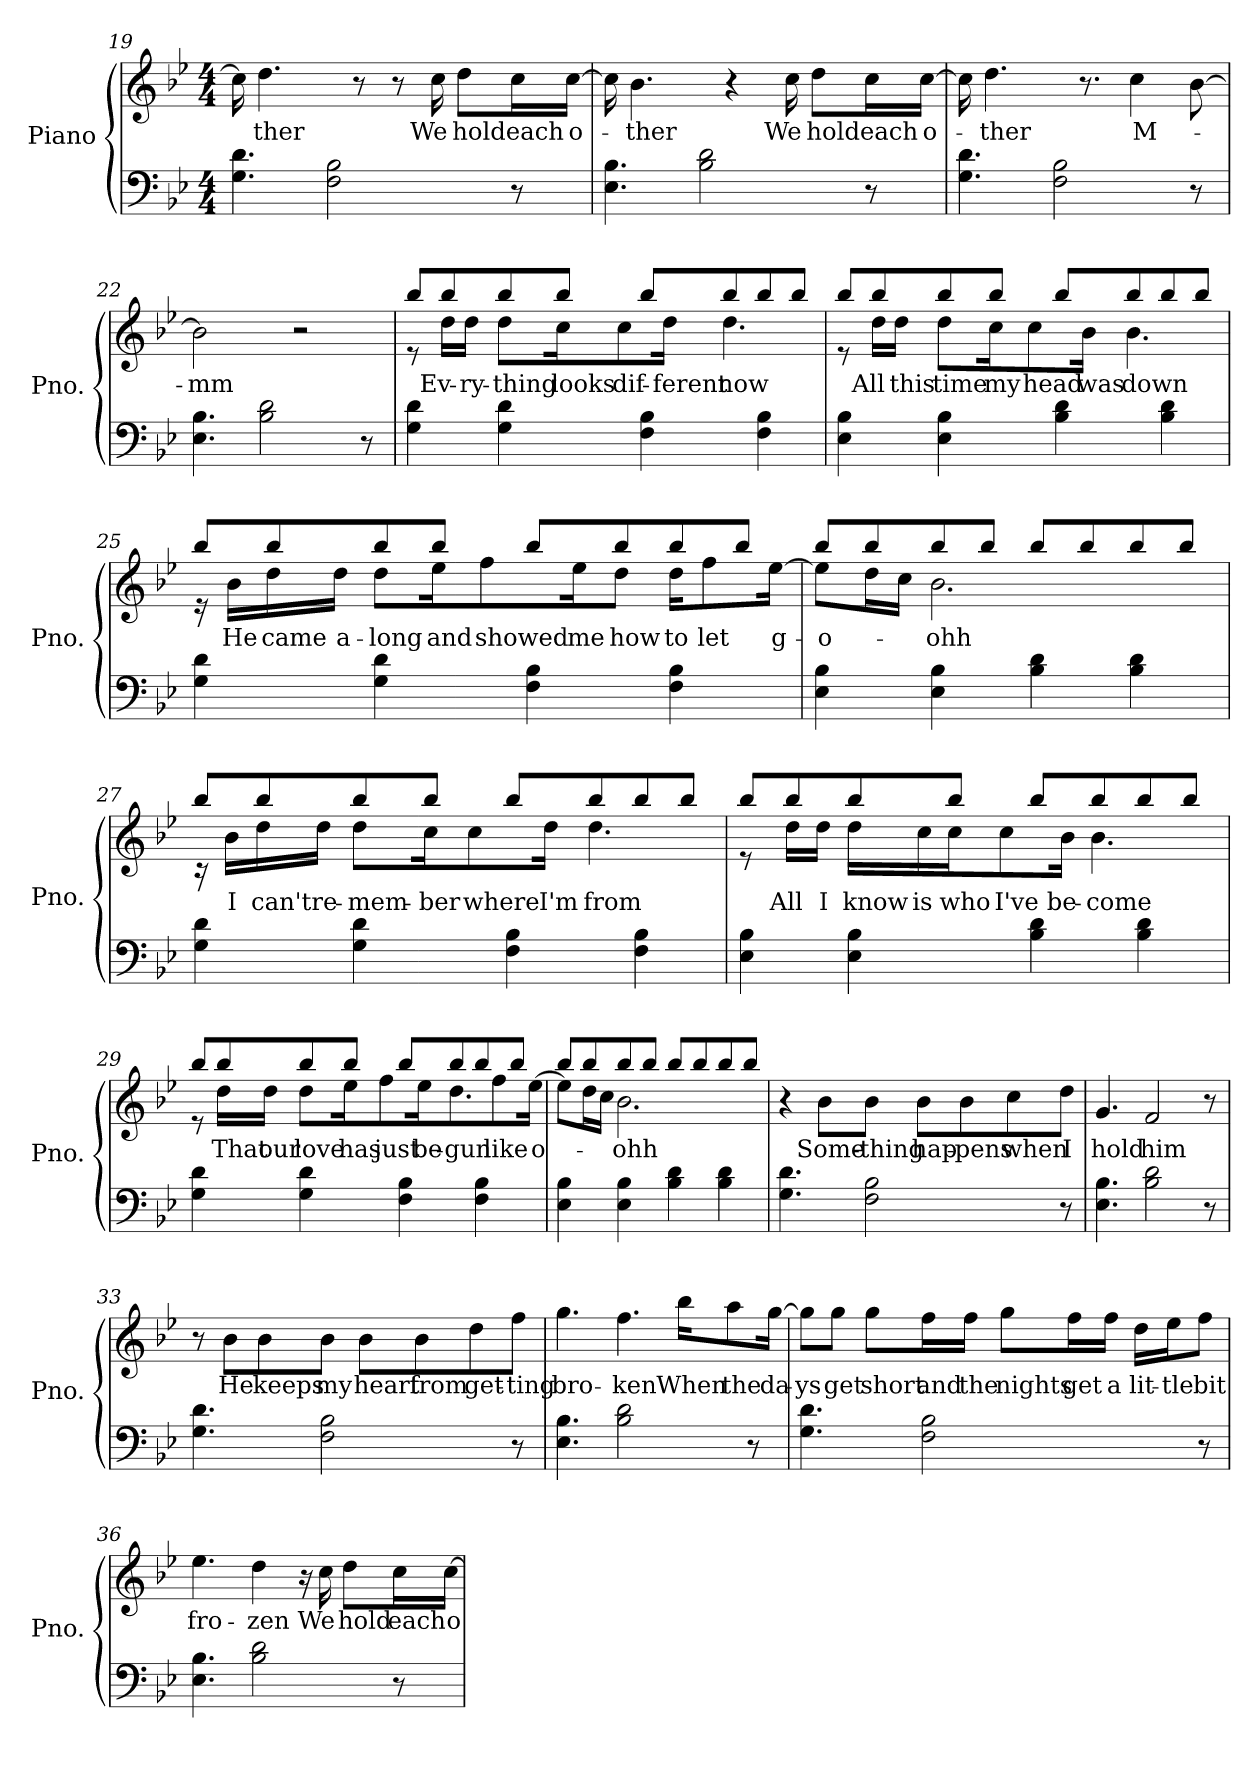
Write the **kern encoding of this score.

**kern	**kern	**text
*part1	*part1	*part1
*staff2	*staff1	*staff1
*I"Piano	*	*
*I'Pno.	*	*
*clefF4	*clefG2	*
*k[b-e-]	*k[b-e-]	*
*M4/4	*M4/4	*
=19	=19	=19
4.G\ 4.d\	16cc\]	.
.	4.dd\	-ther
2F\ 2B-\	.	.
.	8r	.
.	8r	.
.	16cc\	We
.	8dd\L	hold
8r	16cc\L	each
.	[16cc\JJ	o-
!!LO:LB:g=z
=20	=20	=20
4.E-\ 4.B-\	16cc\]	.
.	4.b-\	-ther
2B-\ 2d\	.	.
.	4r	.
.	16cc\	We
.	8dd\L	hold
8r	16cc\L	each
.	[16cc\JJ	o-
=21	=21	=21
4.G\ 4.d\	16cc\]	.
.	4.dd\	-ther
2F\ 2B-\	.	.
.	8.r	.
.	4cc\	M-
8r	[8b-\	.
=22	=22	=22
4.E-\ 4.B-\	2b-\]	-mm
2B-\ 2d\	.	.
.	2r	.
8r	.	.
=23	=23	=23
*	*^	*
4G\ 4d\	8re	8bb-/L	.
.	16dd\LL	8bb-/	Ev-
.	16dd\JJ	.	-ry-
4G\ 4d\	8dd\L	8bb-/	-thing
.	16cc\K	8bb-/J	looks
.	8cc\	.	dif-
4F\ 4B-\	.	8bb-/L	.
.	16dd\Jk	.	-ferent
.	4.dd\	8bb-/	now
4F\ 4B-\	.	8bb-/	.
.	.	8bb-/J	.
!!LO:LB:g=z	!!
=24	=24	=24	=24
4E-\ 4B-\	8re	8bb-/L	.
.	16dd\LL	8bb-/	All
.	16dd\JJ	.	this
4E-\ 4B-\	8dd\L	8bb-/	time
.	16cc\K	8bb-/J	my
.	8cc\	.	head
4B-\ 4d\	.	8bb-/L	.
.	16b-\Jk	.	was
.	4.b-\	8bb-/	down
4B-\ 4d\	.	8bb-/	.
.	.	8bb-/J	.
=25	=25	=25	=25
4G\ 4d\	16re	8bb-/L	.
.	16b-\LL	.	He
.	16dd\	8bb-/	came
.	16dd\JJ	.	a-
4G\ 4d\	8dd\L	8bb-/	-long
.	16ee-\K	8bb-/J	and
.	8ff\	.	showed
4F\ 4B-\	.	8bb-/L	.
.	16ee-\K	.	me
.	8dd\J	8bb-/	how
4F\ 4B-\	16dd\KL	8bb-/	to
.	8ff\	.	let
.	.	8bb-/J	.
.	[16ee-\Jk	.	g-
!!LO:LB:g=z	!!
=26	=26	=26	=26
4E-\ 4B-\	8ee-\L]	8bb-/L	o-
.	16dd\L	8bb-/	.
.	16cc\JJ	.	.
4E-\ 4B-\	2.b-\	8bb-/	-ohh
.	.	8bb-/J	.
4B-\ 4d\	.	8bb-/L	.
.	.	8bb-/	.
4B-\ 4d\	.	8bb-/	.
.	.	8bb-/J	.
=27	=27	=27	=27
4G\ 4d\	16rc	8bb-/L	.
.	16b-\LL	.	I
.	16dd\	8bb-/	can't
.	16dd\JJ	.	re-
4G\ 4d\	8dd\L	8bb-/	-mem-
.	16cc\K	8bb-/J	-ber
.	8cc\	.	where
4F\ 4B-\	.	8bb-/L	.
.	16dd\Jk	.	I'm
.	4.dd\	8bb-/	from
4F\ 4B-\	.	8bb-/	.
.	.	8bb-/J	.
!!LO:PB:g=z	!!
=28	=28	=28	=28
4E-\ 4B-\	8re	8bb-/L	.
.	16dd\LL	8bb-/	All
.	16dd\JJ	.	I
4E-\ 4B-\	16dd\LL	8bb-/	know
.	16cc\	.	is
.	16cc\J	8bb-/J	who
.	8cc\	.	I've
4B-\ 4d\	.	8bb-/L	.
.	16b-\Jk	.	be-
.	4.b-\	8bb-/	-come
4B-\ 4d\	.	8bb-/	.
.	.	8bb-/J	.
=29	=29	=29	=29
4G\ 4d\	8re	8bb-/L	.
.	16dd\LL	8bb-/	That
.	16dd\JJ	.	our
4G\ 4d\	8dd\L	8bb-/	love
.	16ee-\K	8bb-/J	has
.	8ff\	.	just
4F\ 4B-\	.	8bb-/L	.
.	16ee-\K	.	be-
.	8.dd\	8bb-/	-gun
4F\ 4B-\	.	8bb-/	.
.	8ff\	.	like
.	.	8bb-/J	.
.	[16ee-\Jk	.	o-
!!LO:LB:g=z	!!
=30	=30	=30	=30
4E-\ 4B-\	8ee-\L]	8bb-/L	.
.	16dd\L	8bb-/	.
.	16cc\JJ	.	.
4E-\ 4B-\	2.b-\	8bb-/	-ohh
.	.	8bb-/J	.
4B-\ 4d\	.	8bb-/L	.
.	.	8bb-/	.
4B-\ 4d\	.	8bb-/	.
.	.	8bb-/J	.
*	*v	*v	*
=31	=31	=31
4.G\ 4.d\	4r	.
.	8b-\L	Some-
2F\ 2B-\	8b-\J	-thing
.	8b-\L	hap-
.	8b-\	-pens
.	8cc\	when
8r	8dd\J	I
=32	=32	=32
4.E-\ 4.B-\	4.g/	hold
2B-\ 2d\	2f/	him
8r	8r	.
!!LO:LB:g=z
=33	=33	=33
4.G\ 4.d\	8r	.
.	8b-\L	He
.	8b-\	keeps
2F\ 2B-\	8b-\J	my
.	8b-\L	heart
.	8b-\	from
.	8dd\	get-
8r	8ff\J	-ting
=34	=34	=34
4.E-\ 4.B-\	4.gg\	bro-
2B-\ 2d\	4.ff\	-ken
.	16bb-\KL	When
.	8aa\	the
8r	.	.
.	[16gg\Jk	da-
=35	=35	=35
4.G\ 4.d\	8gg\L]	-ys
.	8gg\J	get
.	8gg\L	short
2F\ 2B-\	16ff\L	and
.	16ff\JJ	the
.	8gg\L	nights
.	16ff\L	get
.	16ff\JJ	a
.	16dd\LL	lit-
.	16ee-\J	-tle
8r	8ff\J	bit
!!LO:LB:g=z
=36	=36	=36
4.E-\ 4.B-\	4.ee-\	fro-
2B-\ 2d\	4dd\	-zen
.	16r	.
.	16cc\	We
.	8dd\L	hold
8r	16cc\L	each
.	[16cc\JJ	o-
=	=	=
*-	*-	*-
